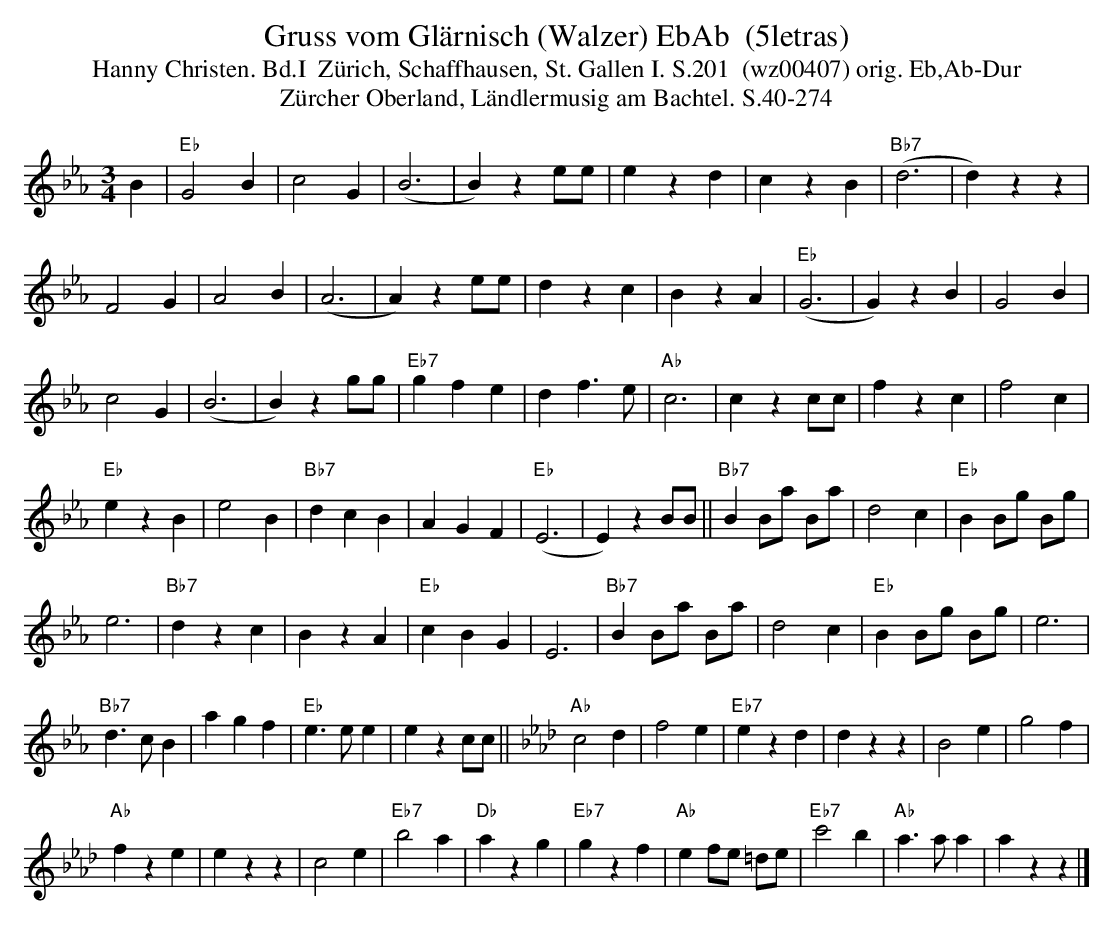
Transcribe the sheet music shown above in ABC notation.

X:1
T: Gruss vom Gl\"arnisch (Walzer) EbAb  (5letras)
T:Hanny Christen. Bd.I  Z\"urich, Schaffhausen, St. Gallen I. S.201  (wz00407) orig. Eb,Ab-Dur
T: Z\"urcher Oberland, L\"andlermusig am Bachtel. S.40-274
M:3/4
L:1/4
K:Eb %%MIDI gchordon
B | "Eb"G2B | c2G | (B3 | B)ze/e/ | ezd | czB | "Bb7"(d3 | d)zz |
F2G | A2B | (A3 | A)ze/e/ | dzc | BzA | "Eb"(G3 | G)zB | G2B |
c2G | (B3 | B)zg/g/ | "Eb7"gfe | df>e | "Ab"c3 | czc/c/ |  fzc | f2c |
"Eb"ezB | e2B | "Bb7"dcB | AGF | "Eb"(E3 | E)zB/B/ || "Bb7"BB/a/ B/a/ | d2c | "Eb"BB/g/ B/g/ |
e3 | "Bb7"dzc | BzA | "Eb"cBG | E3 | "Bb7"BB/a/ B/a/ | d2c | "Eb"BB/g/ B/g/ | e3 |
"Bb7"d>cB | agf | "Eb"e>ee | ezc/c/ || [K:Ab] "Ab"c2d | f2e | "Eb7"ezd | dzz | B2e | g2f |
"Ab"fze | ezz | c2e | "Eb7"b2a | "Db"azg | "Eb7"gzf | "Ab"ef/e/ =d/e/ | "Eb7"c'2b | "Ab"a>aa | azz |]
